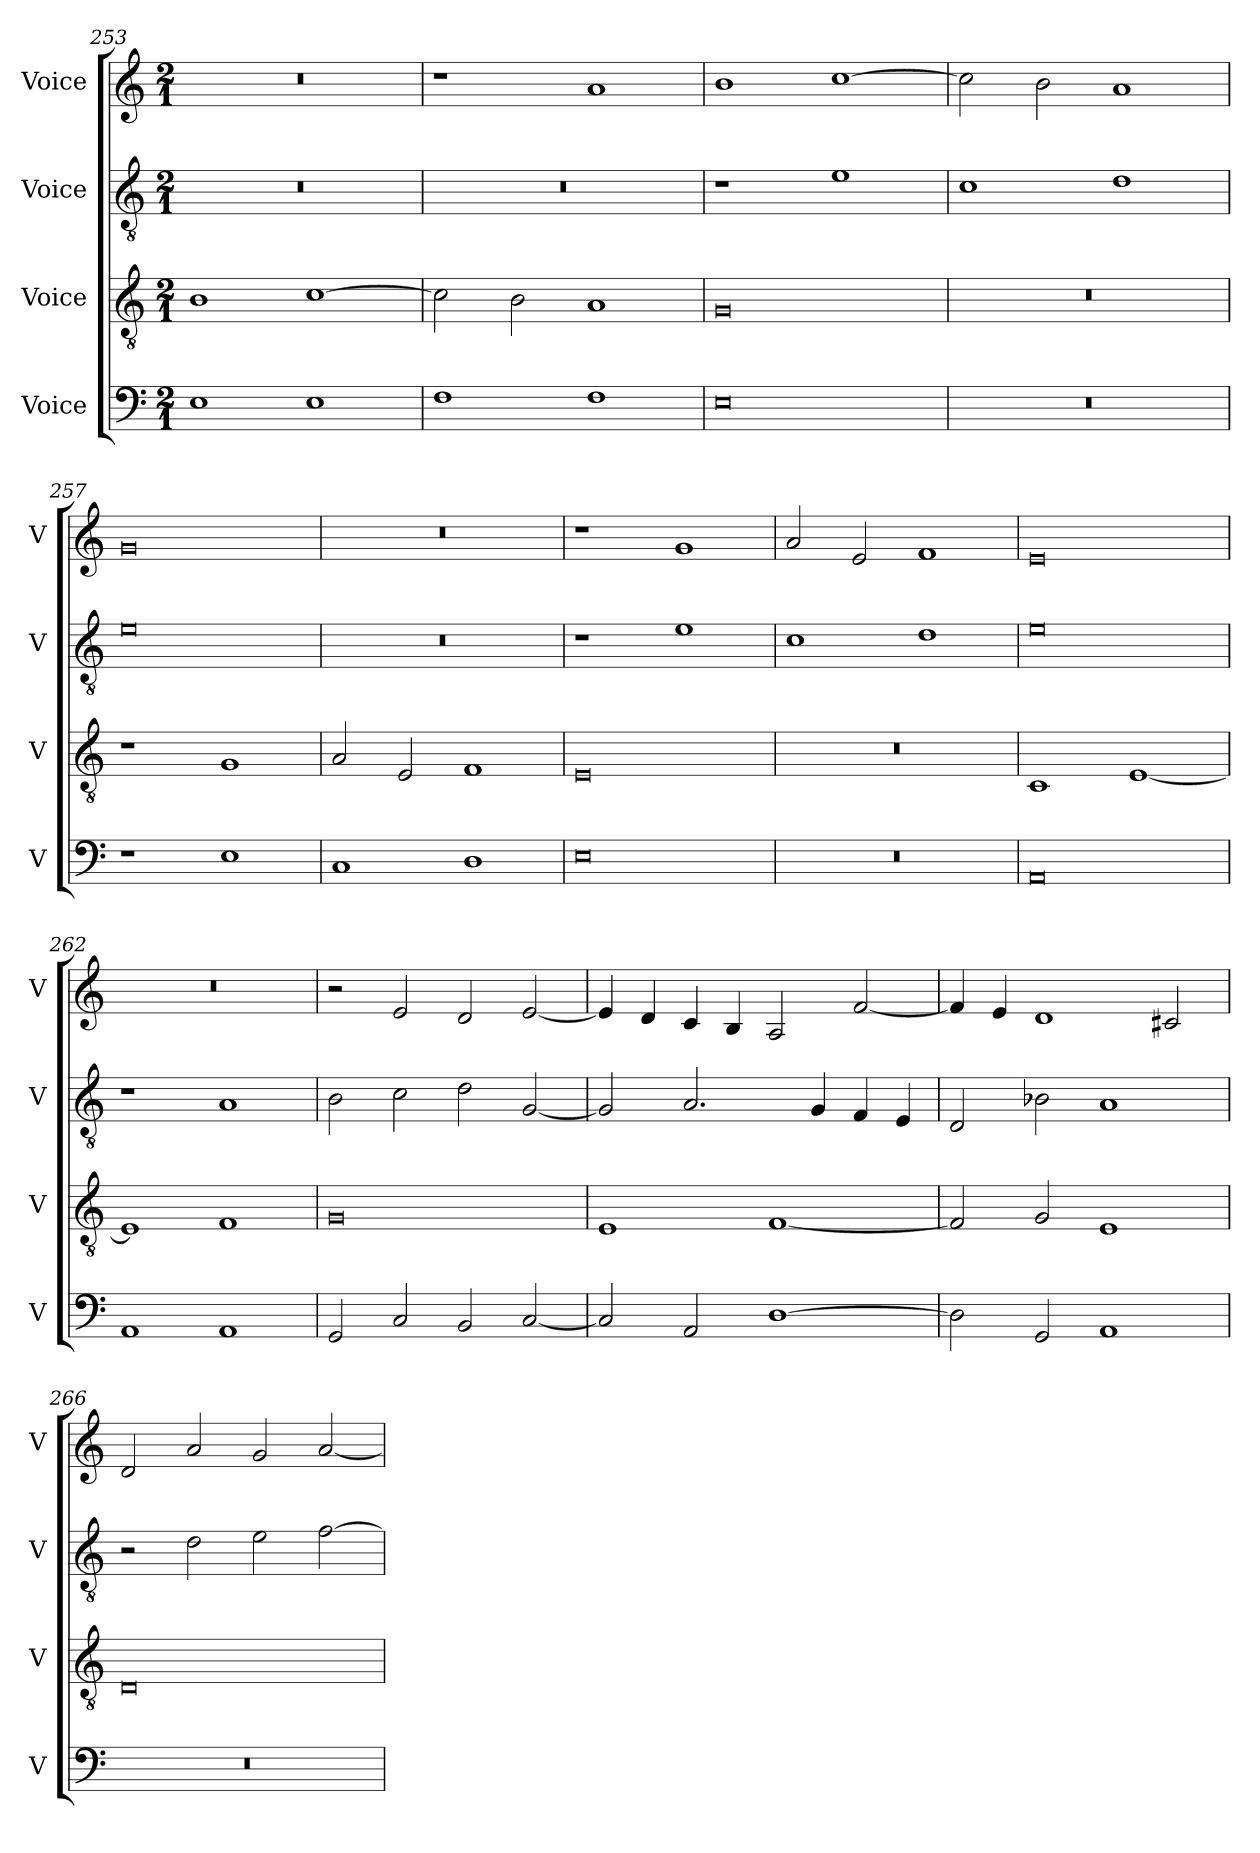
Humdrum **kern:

**kern	**kern	**kern	**kern
*part4	*part3	*part2	*part1
*staff4	*staff3	*staff2	*staff1
*I"Voice	*I"Voice	*I"Voice	*I"Voice
*I'V	*I'V	*I'V	*I'V
*clefF4	*clefGv2	*clefGv2	*clefG2
*k[]	*k[]	*k[]	*k[]
*M2/1	*M2/1	*M2/1	*M2/1
=253	=253	=253	=253
1E	1B	0r	0r
1E	[1c	.	.
=254	=254	=254	=254
1F	2c\]	0r	1r
.	2B\	.	.
1F	1A	.	1a
!!LO:LB:g=z
=255	=255	=255	=255
0E	0G	1r	1b
.	.	1e	[1cc
=256	=256	=256	=256
0r	0r	1c	2cc\]
.	.	.	2b\
.	.	1d	1a
=257	=257	=257	=257
1r	1r	0e	0g
1E	1G	.	.
=258	=258	=258	=258
1C	2A/	0r	0r
.	2E/	.	.
1D	1F	.	.
=259	=259	=259	=259
0E	0E	1r	1r
.	.	1e	1g
=260	=260	=260	=260
0r	0r	1c	2a/
.	.	.	2e/
.	.	1d	1f
=261	=261	=261	=261
0AA	1C	0e	0e
.	[1E	.	.
=262	=262	=262	=262
1AA	1E]	1r	0r
1AA	1F	1A	.
=263	=263	=263	=263
2GG/	0G	2B\	2r
2C/	.	2c\	2e/
2BB/	.	2d\	2d/
[2C/	.	[2G/	[2e/
!!LO:PB:g=z
=264	=264	=264	=264
2C/]	1E	2G/]	4e/]
.	.	.	4d/
2AA/	.	2.A/	4c/
.	.	.	4B/
[1D	[1F	.	2A/
.	.	4G/	.
.	.	4F/	[2f/
.	.	4E/	.
=265	=265	=265	=265
2D\]	2F/]	2D/	4f/]
.	.	.	4e/
2GG/	2G/	2B-X\	1d
1AA	1E	1A	.
.	.	.	2c#X/
=266	=266	=266	=266
0r	0D	2r	2d/
.	.	2d\	2a/
.	.	2e\	2g/
.	.	[2f\	[2a/
=	=	=	=
*-	*-	*-	*-
